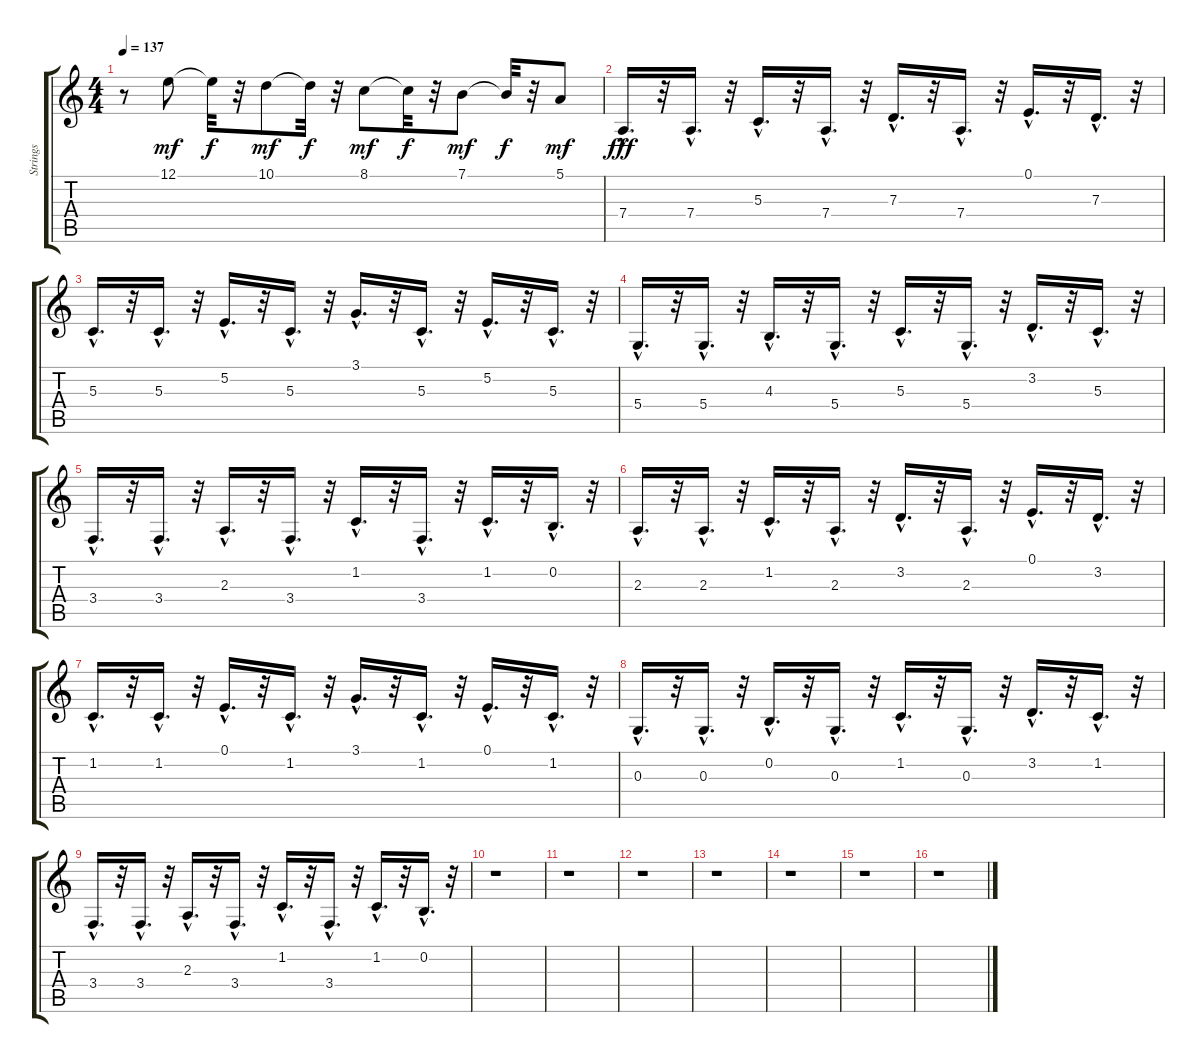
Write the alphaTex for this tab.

\track ("Strings" "Strings") {instrument stringensemble1}
\staff {score tabs}
\tuning (E4 B3 G3 D3 A2 E2) {hide}
\ts (4 4)
\tempo 137
\clef g2
\ks c
r.8{dy mf} 12.1.8 12.1{t}.32{dy f} r.32 10.1.8{dy mf} 10.1{t}.32{dy f} r.32 8.1.8{dy mf} 8.1{t}.32{dy f} r.32 7.1.8{dy mf} 7.1{t}.32{dy f} r.32 5.1.8{dy mf} |
7.4{hac}.16{d dy fff} r.32 7.4{hac}.16{d} r.32 5.3{hac}.16{d} r.32 7.4{hac}.16{d} r.32 7.3{hac}.16{d} r.32 7.4{hac}.16{d} r.32 0.1{hac}.16{d} r.32 7.3{hac}.16{d} r.32 |
5.3{hac}.16{d} r.32 5.3{hac}.16{d} r.32 5.2{hac}.16{d} r.32 5.3{hac}.16{d} r.32 3.1{hac}.16{d} r.32 5.3{hac}.16{d} r.32 5.2{hac}.16{d} r.32 5.3{hac}.16{d} r.32 |
5.4{hac}.16{d} r.32 5.4{hac}.16{d} r.32 4.3{hac}.16{d} r.32 5.4{hac}.16{d} r.32 5.3{hac}.16{d} r.32 5.4{hac}.16{d} r.32 3.2{hac}.16{d} r.32 5.3{hac}.16{d} r.32 |
3.4{hac}.16{d} r.32 3.4{hac}.16{d} r.32 2.3{hac}.16{d} r.32 3.4{hac}.16{d} r.32 1.2{hac}.16{d} r.32 3.4{hac}.16{d} r.32 1.2{hac}.16{d} r.32 0.2{hac}.16{d} r.32 |
2.3{hac}.16{d} r.32 2.3{hac}.16{d} r.32 1.2{hac}.16{d} r.32 2.3{hac}.16{d} r.32 3.2{hac}.16{d} r.32 2.3{hac}.16{d} r.32 0.1{hac}.16{d} r.32 3.2{hac}.16{d} r.32 |
1.2{hac}.16{d} r.32 1.2{hac}.16{d} r.32 0.1{hac}.16{d} r.32 1.2{hac}.16{d} r.32 3.1{hac}.16{d} r.32 1.2{hac}.16{d} r.32 0.1{hac}.16{d} r.32 1.2{hac}.16{d} r.32 |
0.3{hac}.16{d} r.32 0.3{hac}.16{d} r.32 0.2{hac}.16{d} r.32 0.3{hac}.16{d} r.32 1.2{hac}.16{d} r.32 0.3{hac}.16{d} r.32 3.2{hac}.16{d} r.32 1.2{hac}.16{d} r.32 |
3.4{hac}.16{d} r.32 3.4{hac}.16{d} r.32 2.3{hac}.16{d} r.32 3.4{hac}.16{d} r.32 1.2{hac}.16{d} r.32 3.4{hac}.16{d} r.32 1.2{hac}.16{d} r.32 0.2{hac}.16{d} r.32 |
r.1 |
r.1 |
r.1 |
r.1 |
r.1 |
r.1 |
r.1
